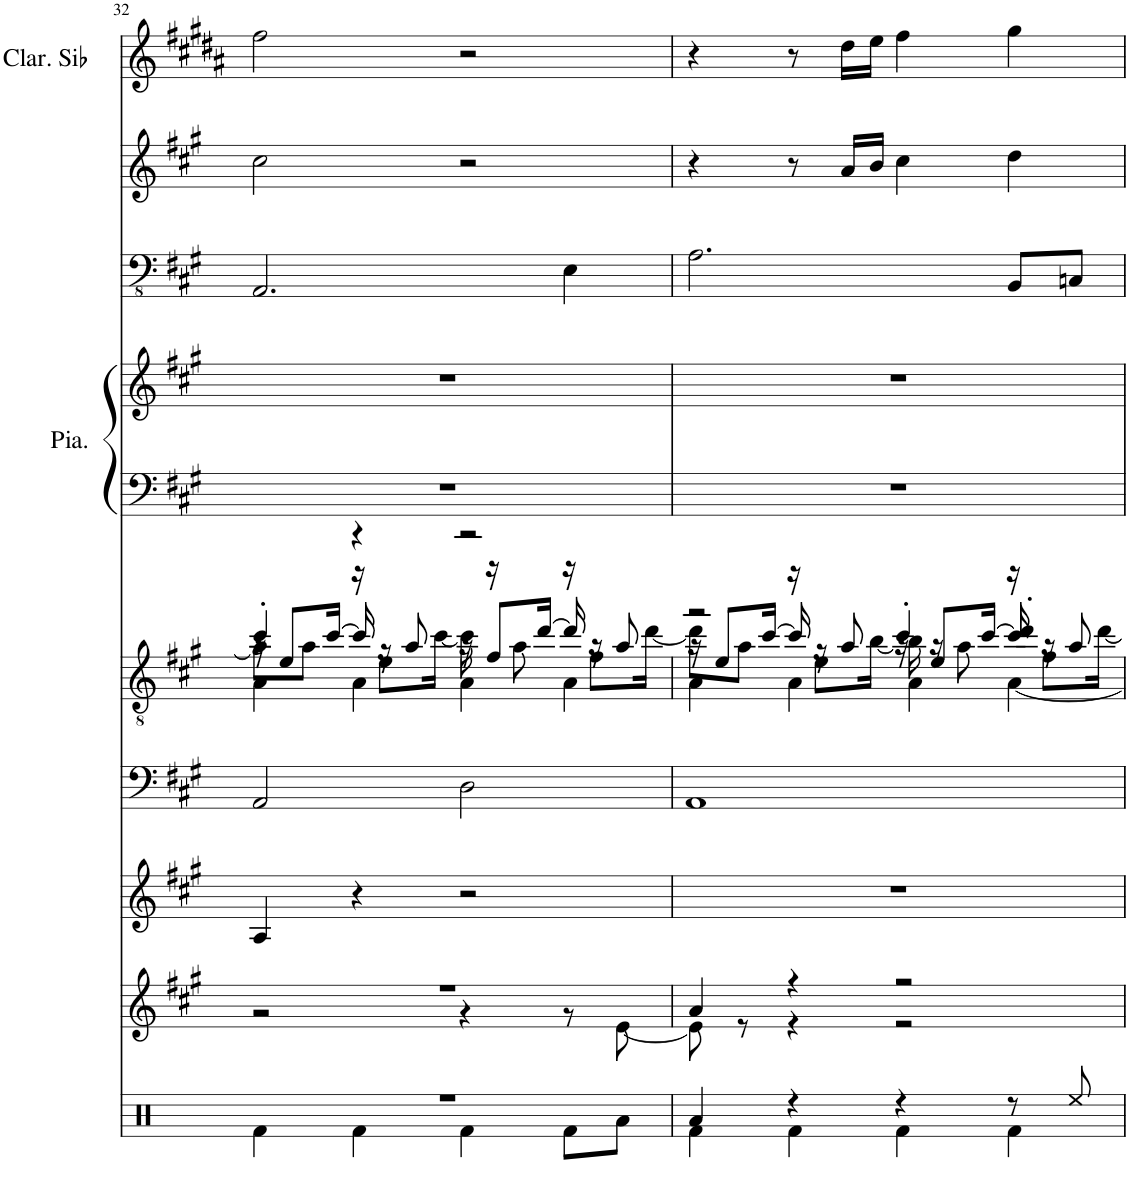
**kern	**kern	**kern	**kern	**kern	**kern	**kern	**kern	**kern	**kern
*part9	*part8	*part7	*part6	*part5	*part4	*part4	*part3	*part2	*part1
*staff10	*staff9	*staff8	*staff7	*staff6	*staff5	*staff4	*staff3	*staff2	*staff1
*I"Drums	*I"Brass	*I"Harp	*I"Strings	*I"Guitar	*I"Piano	*	*I"フレットレスエレキベース	*I"Voice	*I"Clarinette en Sib
*	*	*I'Hp	*I'Str	*	*I'Pia.	*	*	*	*I'Clar. Sib
!!LO:PB:g=z
*clefX	*clefG2	*clefG2	*clefF4	*clefGv2	*clefF4	*clefG2	*clefFv4	*clefG2	*clefG2
*	*	*	*	*	*	*	*	*	*Trd1c2
*k[f#c#g#]	*k[f#c#g#]	*k[f#c#g#]	*k[f#c#g#]	*k[f#c#g#]	*k[f#c#g#]	*k[f#c#g#]	*k[f#c#g#]	*k[f#c#g#]	*k[f#c#g#d#a#]
*M4/4	*M4/4	*M4/4	*M4/4	*M4/4	*M4/4	*M4/4	*M4/4	*M4/4	*M4/4
=32	=32	=32	=32	=32	=32	=32	=32	=32	=32
*^	*^	*	*	*^	*	*	*	*	*
*	*	*	*	*	*	*	*^	*	*	*	*	*
*	*	*	*	*	*	*	*	*^	*	*	*	*	*
1r	4Rf\	1r	2r	4A/	2AA/	4cc#'/	8a\L]	16r	4A\	1r	1r	2.AAA/	2cc#\	2ff#\
.	.	.	.	.	.	.	.	8e/L	.	.	.	.	.	.
.	.	.	.	.	.	.	8a\J	.	.	.	.	.	.	.
.	.	.	.	.	.	.	.	[16cc#/Jk	.	.	.	.	.	.
.	4Rf\	.	.	4r	.	4r	16r	16cc#/]	4A\	.	.	.	.	.
.	.	.	.	.	.	.	8e\L	16r	.	.	.	.	.	.
.	.	.	.	.	.	.	.	8a/	.	.	.	.	.	.
.	.	.	.	.	.	.	[16cc#\Jk	.	.	.	.	.	.	.
.	4Rf\	.	4r	2r	2D\	2r	16cc#\]	16r	4A\	.	.	.	2r	2r
.	.	.	.	.	.	.	16r	8f#/L	.	.	.	.	.	.
.	.	.	.	.	.	.	8a\	.	.	.	.	.	.	.
.	.	.	.	.	.	.	.	[16dd/Jk	.	.	.	.	.	.
.	8Rf\L	.	8r	.	.	.	16r	16dd/]	4A\	.	.	4EE\	.	.
.	.	.	.	.	.	.	8f#\L	16r	.	.	.	.	.	.
.	8Ra\J	.	[8e\	.	.	.	.	8a/	.	.	.	.	.	.
.	.	.	.	.	.	.	[16dd\Jk	.	.	.	.	.	.	.
=33	=33	=33	=33	=33	=33	=33	=33	=33	=33	=33	=33	=33	=33	=33
4Ra/	4Rf\	4a/	8e\]	1r	1AA	2r	8dd\L]	16r	4A\	1r	1r	2.AA\	4r	4r
.	.	.	.	.	.	.	.	8e/L	.	.	.	.	.	.
.	.	.	8r	.	.	.	8a\J	.	.	.	.	.	.	.
.	.	.	.	.	.	.	.	[16cc#/Jk	.	.	.	.	.	.
4r	4Rf\	4r	4r	.	.	.	16r	16cc#/]	4A\	.	.	.	8r	8r
.	.	.	.	.	.	.	8e\L	16r	.	.	.	.	.	.
.	.	.	.	.	.	.	.	8a/	.	.	.	.	16a/LL	16dd#\LL
.	.	.	.	.	.	.	[16b\Jk	.	.	.	.	.	16b/JJ	16ee\JJ
4r	4Rf\	2r	2r	.	.	4cc#'/	16b\]	16r	4A\	.	.	.	4cc#\	4ff#\
.	.	.	.	.	.	.	16r	8e/L	.	.	.	.	.	.
.	.	.	.	.	.	.	8a\	.	.	.	.	.	.	.
.	.	.	.	.	.	.	.	[16cc#/Jk	.	.	.	.	.	.
8r	4Rf\	.	.	.	.	4dd'/	16r	16cc#/]	[4A\	.	.	8BBB/L	4dd\	4gg#\
.	.	.	.	.	.	.	8f#\L	16r	.	.	.	.	.	.
8Ree/	.	.	.	.	.	.	.	8a/	.	.	.	8CCn/J	.	.
.	.	.	.	.	.	.	[16dd\Jk	.	.	.	.	.	.	.
*v	*v	*	*	*	*	*v	*v	*v	*v	*	*	*	*	*
*	*v	*v	*	*	*	*	*	*	*	*
=	=	=	=	=	=	=	=	=	=
*-	*-	*-	*-	*-	*-	*-	*-	*-	*-
